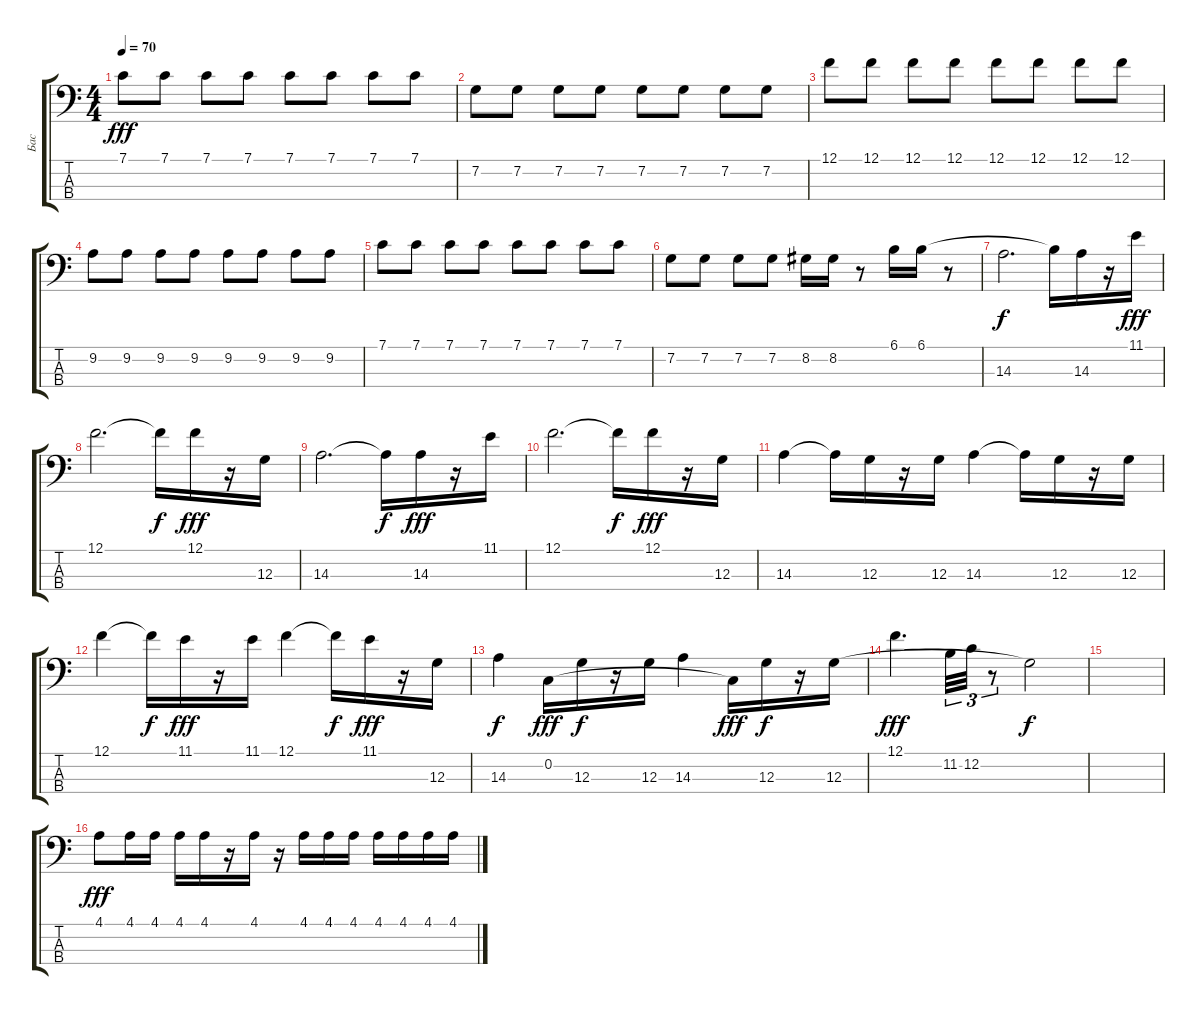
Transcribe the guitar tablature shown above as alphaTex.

\track ("Бас" "Бас") {instrument electricbassfinger}
\staff {score tabs}
\tuning (F2 C2 G1 C1) {hide}
\ts (4 4)
\tempo 70
\clef f4
\ks c
7.1.8{dy fff} 7.1.8 7.1.8 7.1.8 7.1.8 7.1.8 7.1.8 7.1.8 |
7.2.8 7.2.8 7.2.8 7.2.8 7.2.8 7.2.8 7.2.8 7.2.8 |
12.1.8 12.1.8 12.1.8 12.1.8 12.1.8 12.1.8 12.1.8 12.1.8 |
9.2.8 9.2.8 9.2.8 9.2.8 9.2.8 9.2.8 9.2.8 9.2.8 |
7.1.8 7.1.8 7.1.8 7.1.8 7.1.8 7.1.8 7.1.8 7.1.8 |
7.2.8 7.2.8 7.2.8 7.2.8 8.2.16 8.2.16 r.8 6.1.16 6.1.16 r.8 |
14.3.2{d dy f} 6.1{t}.16 14.3.16 r.16 11.1.16{dy fff} |
12.1.2{d} 12.1{t}.16{dy f} 12.1.16{dy fff} r.16 12.3.16 |
14.3.2{d} 14.3{t}.16{dy f} 14.3.16{dy fff} r.16 11.1.16 |
12.1.2{d} 12.1{t}.16{dy f} 12.1.16{dy fff} r.16 12.3.16 |
14.3.4 14.3{t}.16 12.3.16 r.16 12.3.16 14.3.4 14.3{t}.16 12.3.16 r.16 12.3.16 |
12.1.4 12.1{t}.16{dy f} 11.1.16{dy fff} r.16 11.1.16 12.1.4 12.1{t}.16{dy f} 11.1.16{dy fff} r.16 12.3.16 |
14.3.4{dy f} 0.2.16{dy fff} 12.3.16{dy f} r.16 12.3.16 14.3.4 0.2{t}.16{dy fff} 12.3.16{dy f} r.16 12.3.16 |
12.1.4{d dy fff} 11.2.32{tu (3 2)} 12.2.32{tu (3 2)} r.8{tu (3 2)} 12.3{t}.2{dy f} |
|
4.1.8{dy fff} 4.1.16 4.1.16 4.1.16 4.1.16 r.16 4.1.16 r.16 4.1.16 4.1.16 4.1.16 4.1.16 4.1.16 4.1.16 4.1.16
